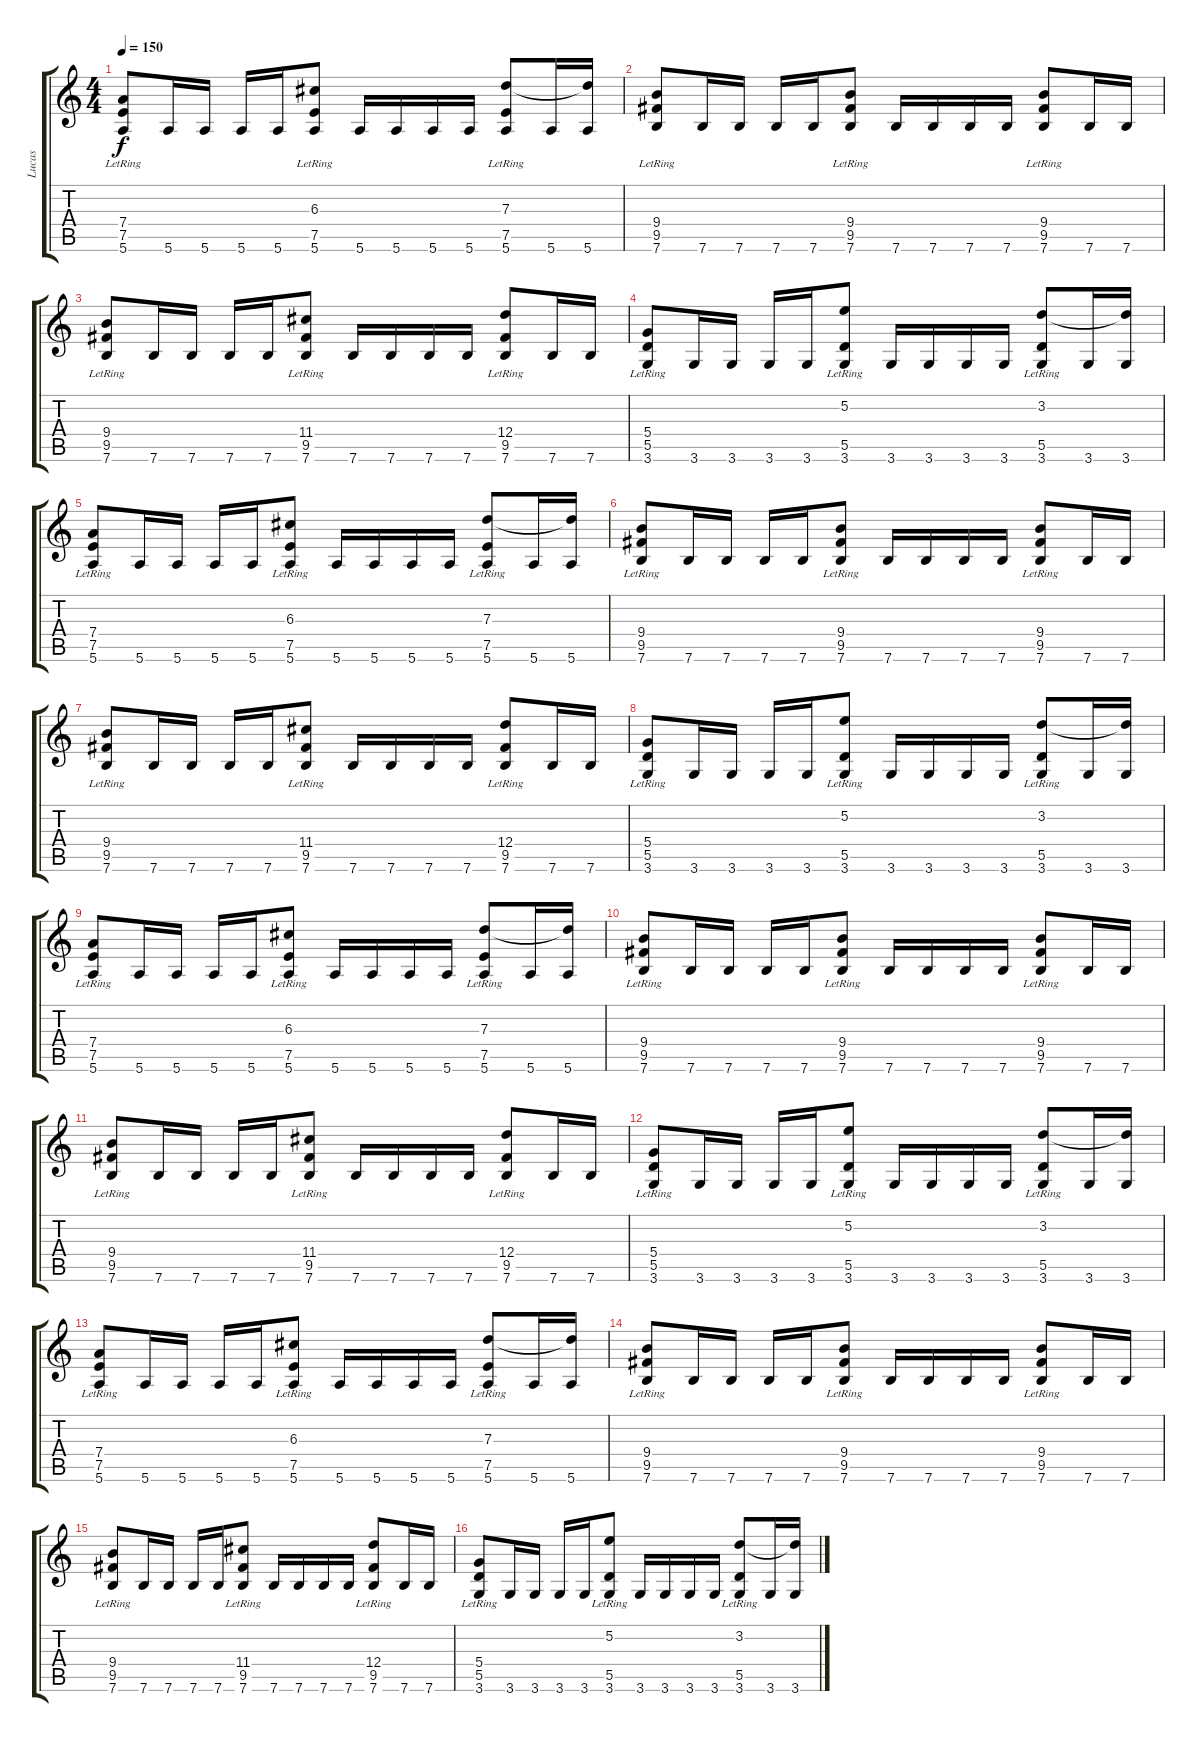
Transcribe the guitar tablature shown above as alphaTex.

\track ("Lucas" "Lucas") {instrument distortionguitar}
\staff {score tabs}
\tuning (E4 B3 G3 D3 A2 E2) {hide}
\ts (4 4)
\tempo 150
\clef g2
\ks c
(7.4{lr} 7.5{lr} 5.6).8{dy f} 5.6.16 5.6.16 5.6.16 5.6.16 (6.3{lr} 7.5{lr} 5.6).8 5.6.16 5.6.16 5.6.16 5.6.16 (7.3 7.5{lr} 5.6).8 5.6.16 (7.3{t} 5.6).16 |
(9.4{lr} 9.5{lr} 7.6).8 7.6.16 7.6.16 7.6.16 7.6.16 (9.4{lr} 9.5{lr} 7.6).8 7.6.16 7.6.16 7.6.16 7.6.16 (9.4{lr} 9.5{lr} 7.6).8 7.6.16 7.6.16 |
(9.4{lr} 9.5{lr} 7.6).8 7.6.16 7.6.16 7.6.16 7.6.16 (11.4{lr} 9.5{lr} 7.6).8 7.6.16 7.6.16 7.6.16 7.6.16 (12.4{lr} 9.5{lr} 7.6).8 7.6.16 7.6.16 |
(5.4{lr} 5.5{lr} 3.6).8 3.6.16 3.6.16 3.6.16 3.6.16 (5.2{lr} 5.5{lr} 3.6).8 3.6.16 3.6.16 3.6.16 3.6.16 (3.2 5.5{lr} 3.6).8 3.6.16 (3.2{t} 3.6).16 |
(7.4{lr} 7.5{lr} 5.6).8 5.6.16 5.6.16 5.6.16 5.6.16 (6.3{lr} 7.5{lr} 5.6).8 5.6.16 5.6.16 5.6.16 5.6.16 (7.3 7.5{lr} 5.6).8 5.6.16 (7.3{t} 5.6).16 |
(9.4{lr} 9.5{lr} 7.6).8 7.6.16 7.6.16 7.6.16 7.6.16 (9.4{lr} 9.5{lr} 7.6).8 7.6.16 7.6.16 7.6.16 7.6.16 (9.4{lr} 9.5{lr} 7.6).8 7.6.16 7.6.16 |
(9.4{lr} 9.5{lr} 7.6).8 7.6.16 7.6.16 7.6.16 7.6.16 (11.4{lr} 9.5{lr} 7.6).8 7.6.16 7.6.16 7.6.16 7.6.16 (12.4{lr} 9.5{lr} 7.6).8 7.6.16 7.6.16 |
(5.4{lr} 5.5{lr} 3.6).8 3.6.16 3.6.16 3.6.16 3.6.16 (5.2{lr} 5.5{lr} 3.6).8 3.6.16 3.6.16 3.6.16 3.6.16 (3.2 5.5{lr} 3.6).8 3.6.16 (3.2{t} 3.6).16 |
(7.4{lr} 7.5{lr} 5.6).8 5.6.16 5.6.16 5.6.16 5.6.16 (6.3{lr} 7.5{lr} 5.6).8 5.6.16 5.6.16 5.6.16 5.6.16 (7.3 7.5{lr} 5.6).8 5.6.16 (7.3{t} 5.6).16 |
(9.4{lr} 9.5{lr} 7.6).8 7.6.16 7.6.16 7.6.16 7.6.16 (9.4{lr} 9.5{lr} 7.6).8 7.6.16 7.6.16 7.6.16 7.6.16 (9.4{lr} 9.5{lr} 7.6).8 7.6.16 7.6.16 |
(9.4{lr} 9.5{lr} 7.6).8 7.6.16 7.6.16 7.6.16 7.6.16 (11.4{lr} 9.5{lr} 7.6).8 7.6.16 7.6.16 7.6.16 7.6.16 (12.4{lr} 9.5{lr} 7.6).8 7.6.16 7.6.16 |
(5.4{lr} 5.5{lr} 3.6).8 3.6.16 3.6.16 3.6.16 3.6.16 (5.2{lr} 5.5{lr} 3.6).8 3.6.16 3.6.16 3.6.16 3.6.16 (3.2 5.5{lr} 3.6).8 3.6.16 (3.2{t} 3.6).16 |
(7.4{lr} 7.5{lr} 5.6).8 5.6.16 5.6.16 5.6.16 5.6.16 (6.3{lr} 7.5{lr} 5.6).8 5.6.16 5.6.16 5.6.16 5.6.16 (7.3 7.5{lr} 5.6).8 5.6.16 (7.3{t} 5.6).16 |
(9.4{lr} 9.5{lr} 7.6).8 7.6.16 7.6.16 7.6.16 7.6.16 (9.4{lr} 9.5{lr} 7.6).8 7.6.16 7.6.16 7.6.16 7.6.16 (9.4{lr} 9.5{lr} 7.6).8 7.6.16 7.6.16 |
(9.4{lr} 9.5{lr} 7.6).8 7.6.16 7.6.16 7.6.16 7.6.16 (11.4{lr} 9.5{lr} 7.6).8 7.6.16 7.6.16 7.6.16 7.6.16 (12.4{lr} 9.5{lr} 7.6).8 7.6.16 7.6.16 |
(5.4{lr} 5.5{lr} 3.6).8 3.6.16 3.6.16 3.6.16 3.6.16 (5.2{lr} 5.5{lr} 3.6).8 3.6.16 3.6.16 3.6.16 3.6.16 (3.2 5.5{lr} 3.6).8 3.6.16 (3.2{t} 3.6).16
